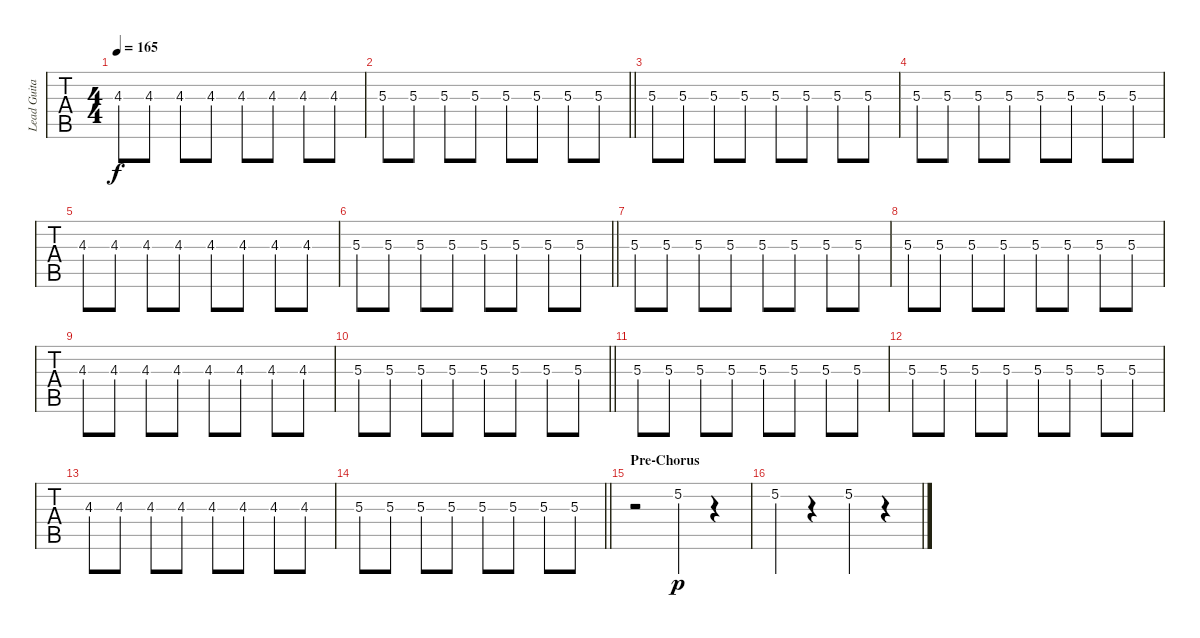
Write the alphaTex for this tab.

\track ("Lead Guitar" "Lead Guita") {instrument distortionguitar}
\staff {tabs}
\tuning (E4 B3 G3 D3 A2 E2) {hide}
\ts (4 4)
\tempo 165
\clef g2
\ks c
4.3.8{dy f} 4.3.8 4.3.8 4.3.8 4.3.8 4.3.8 4.3.8 4.3.8 |
\barLineRight lightlight
5.3.8 5.3.8 5.3.8 5.3.8 5.3.8 5.3.8 5.3.8 5.3.8 |
5.3.8 5.3.8 5.3.8 5.3.8 5.3.8 5.3.8 5.3.8 5.3.8 |
5.3.8 5.3.8 5.3.8 5.3.8 5.3.8 5.3.8 5.3.8 5.3.8 |
4.3.8 4.3.8 4.3.8 4.3.8 4.3.8 4.3.8 4.3.8 4.3.8 |
\barLineRight lightlight
5.3.8 5.3.8 5.3.8 5.3.8 5.3.8 5.3.8 5.3.8 5.3.8 |
5.3.8 5.3.8 5.3.8 5.3.8 5.3.8 5.3.8 5.3.8 5.3.8 |
5.3.8 5.3.8 5.3.8 5.3.8 5.3.8 5.3.8 5.3.8 5.3.8 |
4.3.8 4.3.8 4.3.8 4.3.8 4.3.8 4.3.8 4.3.8 4.3.8 |
\barLineRight lightlight
5.3.8 5.3.8 5.3.8 5.3.8 5.3.8 5.3.8 5.3.8 5.3.8 |
5.3.8 5.3.8 5.3.8 5.3.8 5.3.8 5.3.8 5.3.8 5.3.8 |
5.3.8 5.3.8 5.3.8 5.3.8 5.3.8 5.3.8 5.3.8 5.3.8 |
4.3.8 4.3.8 4.3.8 4.3.8 4.3.8 4.3.8 4.3.8 4.3.8 |
\barLineRight lightlight
5.3.8 5.3.8 5.3.8 5.3.8 5.3.8 5.3.8 5.3.8 5.3.8 |
\section ("" "Pre-Chorus")
r.2{instrument guitarharmonics} 5.2.4{dy p} r.4 |
5.2.4 r.4 5.2.4 r.4
